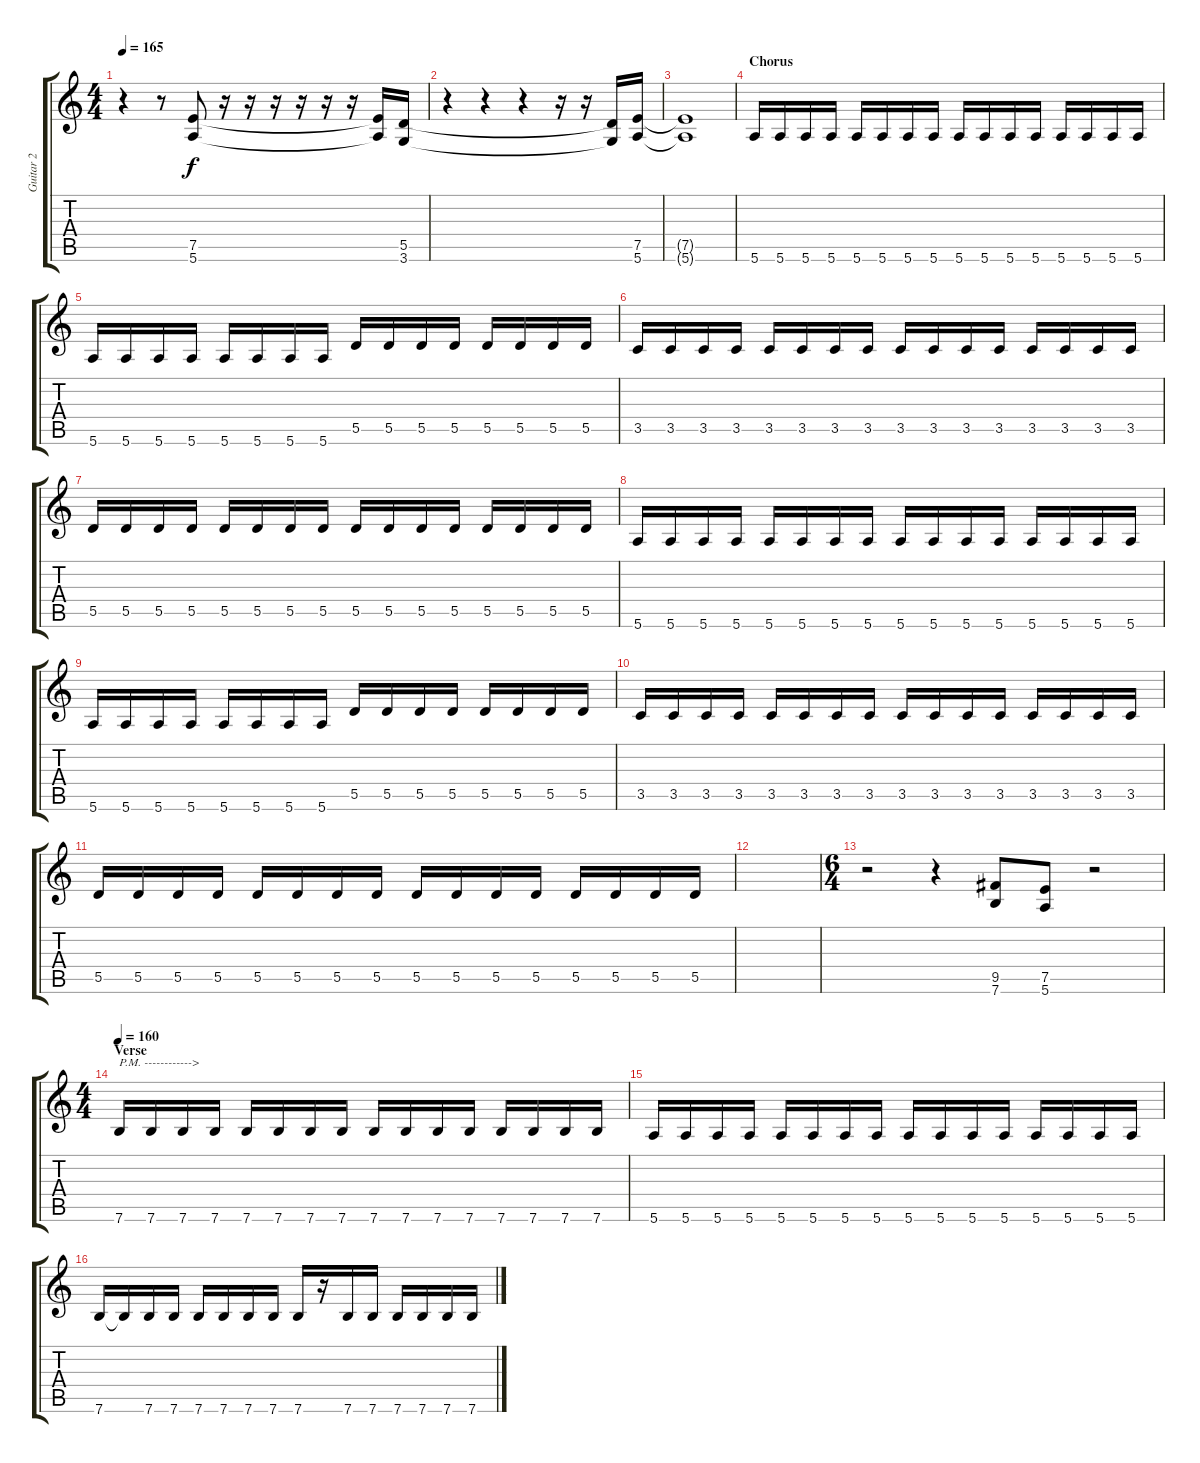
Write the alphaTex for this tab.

\track ("Guitar 2" "Guitar 2") {instrument distortionguitar}
\staff {score tabs}
\tuning (E4 B3 G3 D3 A2 E2) {hide}
\ts (4 4)
\tempo 165
\clef g2
\ks c
r.4{dy f} r.8 (7.5 5.6).8 r.16 r.16 r.16 r.16 r.16 r.16 (7.5{t} 5.6{t}).16 (5.5 3.6).16 |
r.4 r.4 r.4 r.16 r.16 (5.5{t} 3.6{t}).16 (7.5 5.6).16 |
(7.5{t} 5.6{t}).1 |
\section ("" "Chorus")
5.6.16{volume 10} 5.6.16 5.6.16 5.6.16 5.6.16 5.6.16 5.6.16 5.6.16 5.6.16 5.6.16 5.6.16 5.6.16 5.6.16 5.6.16 5.6.16 5.6.16 |
5.6.16 5.6.16 5.6.16 5.6.16 5.6.16 5.6.16 5.6.16 5.6.16 5.5.16 5.5.16 5.5.16 5.5.16 5.5.16 5.5.16 5.5.16 5.5.16 |
3.5.16 3.5.16 3.5.16 3.5.16 3.5.16 3.5.16 3.5.16 3.5.16 3.5.16 3.5.16 3.5.16 3.5.16 3.5.16 3.5.16 3.5.16 3.5.16 |
5.5.16 5.5.16 5.5.16 5.5.16 5.5.16 5.5.16 5.5.16 5.5.16 5.5.16 5.5.16 5.5.16 5.5.16 5.5.16 5.5.16 5.5.16 5.5.16 |
5.6.16{volume 10} 5.6.16 5.6.16 5.6.16 5.6.16 5.6.16 5.6.16 5.6.16 5.6.16 5.6.16 5.6.16 5.6.16 5.6.16 5.6.16 5.6.16 5.6.16 |
5.6.16 5.6.16 5.6.16 5.6.16 5.6.16 5.6.16 5.6.16 5.6.16 5.5.16 5.5.16 5.5.16 5.5.16 5.5.16 5.5.16 5.5.16 5.5.16 |
3.5.16 3.5.16 3.5.16 3.5.16 3.5.16 3.5.16 3.5.16 3.5.16 3.5.16 3.5.16 3.5.16 3.5.16 3.5.16 3.5.16 3.5.16 3.5.16 |
5.5.16 5.5.16 5.5.16 5.5.16 5.5.16 5.5.16 5.5.16 5.5.16 5.5.16 5.5.16 5.5.16 5.5.16 5.5.16 5.5.16 5.5.16 5.5.16 |
|
\ts (6 4)
r.2 r.4 (9.5 7.6).8 (7.5 5.6).8 r.2 |
\ts (4 4)
\section ("" "Verse")
\tempo 160
7.6.16{txt "P.M. ------------>" volume 8 balance 5} 7.6.16 7.6.16 7.6.16 7.6.16 7.6.16 7.6.16 7.6.16 7.6.16 7.6.16 7.6.16 7.6.16 7.6.16 7.6.16 7.6.16 7.6.16 |
5.6.16 5.6.16 5.6.16 5.6.16 5.6.16 5.6.16 5.6.16 5.6.16 5.6.16 5.6.16 5.6.16 5.6.16 5.6.16 5.6.16 5.6.16 5.6.16 |
\section ("" "")
7.6.16 7.6{t}.16 7.6.16 7.6.16 7.6.16 7.6.16 7.6.16 7.6.16 7.6.16 r.16 7.6.16 7.6.16 7.6.16 7.6.16 7.6.16 7.6.16
